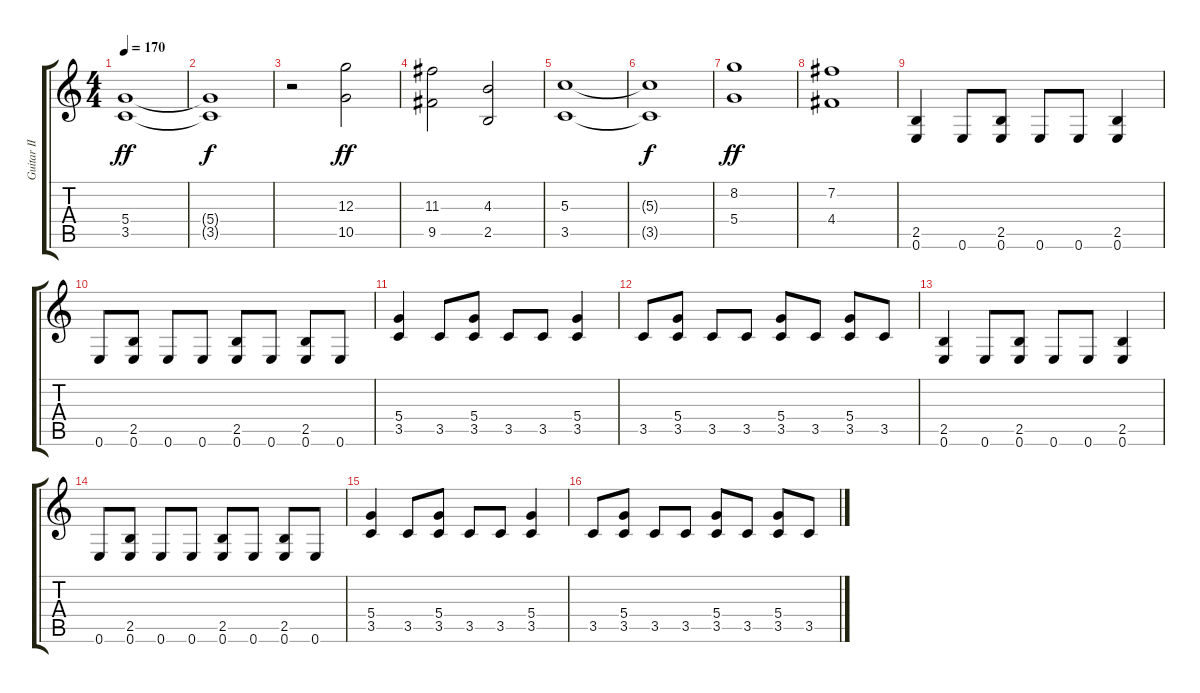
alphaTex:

\track ("Guitar II" "Guitar II") {instrument distortionguitar}
\staff {score tabs}
\tuning (E4 B3 G3 D3 A2 E2) {hide}
\ts (4 4)
\tempo 170
\clef g2
\ks c
(5.4 3.5).1{dy ff} |
(5.4{t} 3.5{t}).1{dy f} |
r.2 (12.3 10.5).2{dy ff} |
(11.3 9.5).2 (4.3 2.5).2 |
(5.3 3.5).1 |
(5.3{t} 3.5{t}).1{dy f} |
(8.2 5.4).1{dy ff} |
(7.2 4.4).1 |
(2.5 0.6).4 0.6.8 (2.5 0.6).8 0.6.8 0.6.8 (2.5 0.6).4 |
0.6.8 (2.5 0.6).8 0.6.8 0.6.8 (2.5 0.6).8 0.6.8 (2.5 0.6).8 0.6.8 |
(5.4 3.5).4 3.5.8 (5.4 3.5).8 3.5.8 3.5.8 (5.4 3.5).4 |
3.5.8 (5.4 3.5).8 3.5.8 3.5.8 (5.4 3.5).8 3.5.8 (5.4 3.5).8 3.5.8 |
(2.5 0.6).4 0.6.8 (2.5 0.6).8 0.6.8 0.6.8 (2.5 0.6).4 |
0.6.8 (2.5 0.6).8 0.6.8 0.6.8 (2.5 0.6).8 0.6.8 (2.5 0.6).8 0.6.8 |
(5.4 3.5).4 3.5.8 (5.4 3.5).8 3.5.8 3.5.8 (5.4 3.5).4 |
3.5.8 (5.4 3.5).8 3.5.8 3.5.8 (5.4 3.5).8 3.5.8 (5.4 3.5).8 3.5.8
